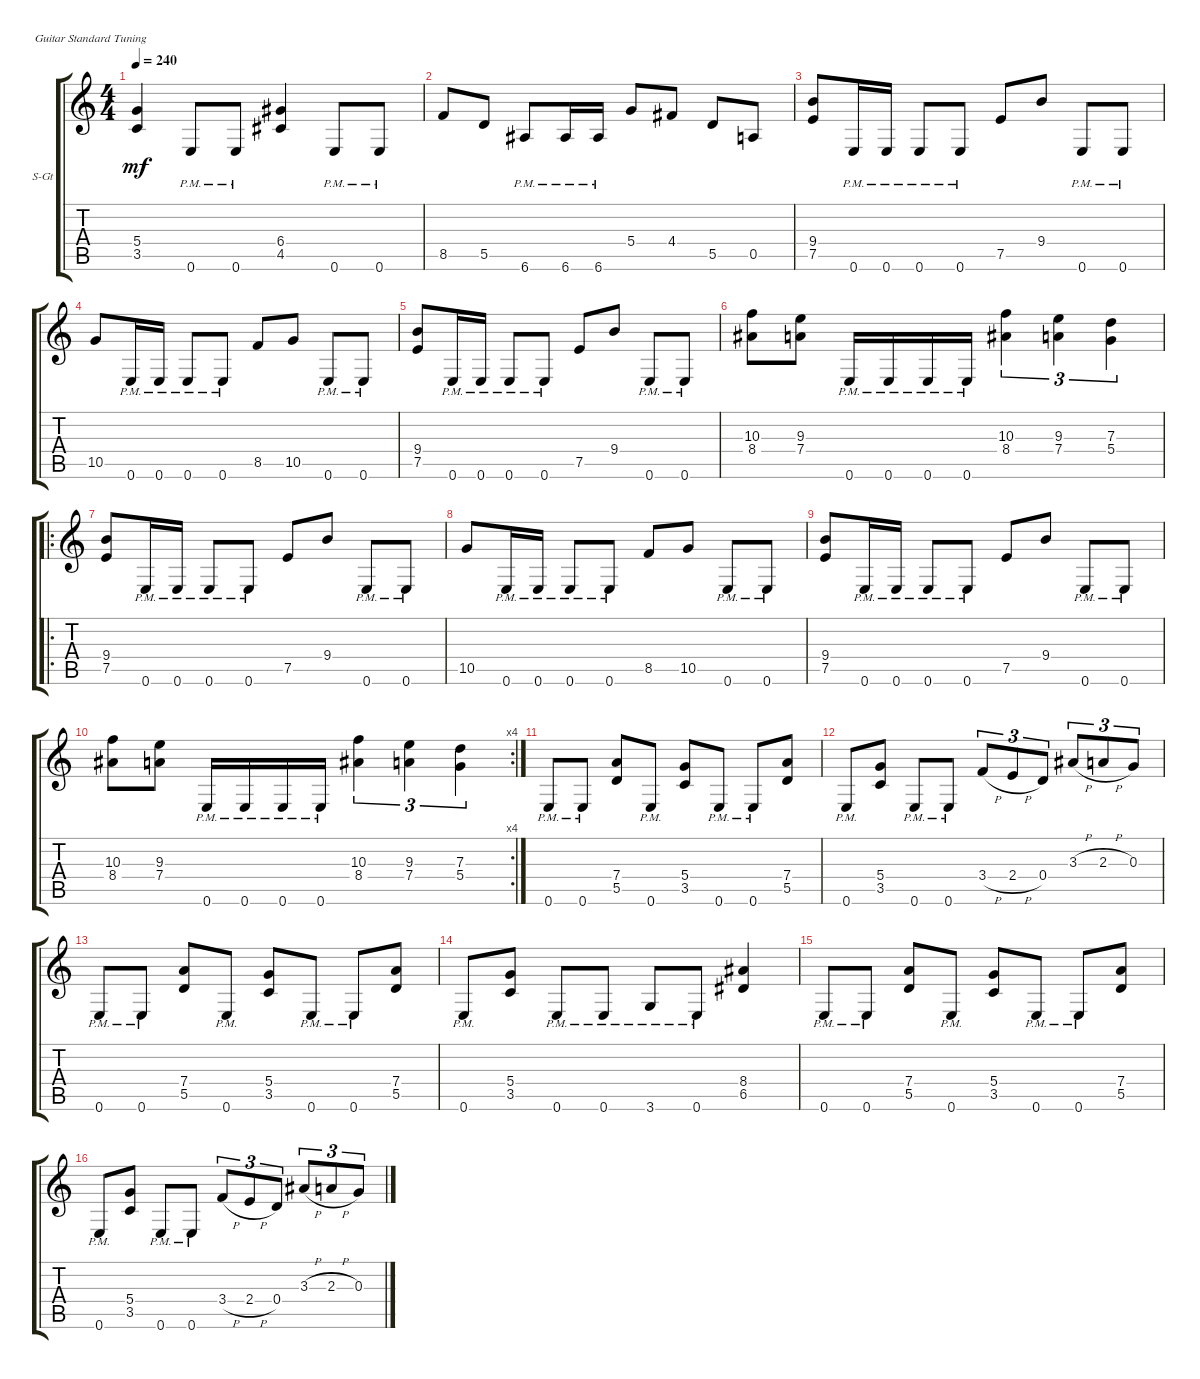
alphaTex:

\defaultSystemsLayout 4
\bracketExtendMode groupsimilarinstruments
\firstSystemTrackNameOrientation horizontal
\otherSystemsTrackNameOrientation horizontal
\track ("Steel Guitar" "S-Gt") {instrument acousticguitarsteel}
\staff {score tabs}
\tuning (E4 B3 G3 D3 A2 E2)
\ts (4 4)
\tempo 240
\clef g2
\ks c
(3.5 5.4).4{dy mf} 0.6{pm}.8 0.6{pm}.8 (4.5 6.4).4 0.6{pm}.8 0.6{pm}.8 |
8.5.8 5.5.8 6.6{pm}.8 6.6{pm}.16 6.6{pm}.16 5.4.8 4.4.8 5.5.8 0.5.8 |
(7.5 9.4).8 0.6{pm}.16 0.6{pm}.16 0.6{pm}.8 0.6{pm}.8 7.5.8 9.4.8 0.6{pm}.8 0.6{pm}.8 |
10.5.8 0.6{pm}.16 0.6{pm}.16 0.6{pm}.8 0.6{pm}.8 8.5.8 10.5.8 0.6{pm}.8 0.6{pm}.8 |
(7.5 9.4).8 0.6{pm}.16 0.6{pm}.16 0.6{pm}.8 0.6{pm}.8 7.5.8 9.4.8 0.6{pm}.8 0.6{pm}.8 |
(8.4 10.3).8 (7.4 9.3).8 0.6{pm}.16 0.6{pm}.16 0.6{pm}.16 0.6{pm}.16 (8.4 10.3).4{tu (3 2)} (7.4 9.3).4{tu (3 2)} (5.4 7.3).4{tu (3 2)} |
\ro
(7.5 9.4).8 0.6{pm}.16 0.6{pm}.16 0.6{pm}.8 0.6{pm}.8 7.5.8 9.4.8 0.6{pm}.8 0.6{pm}.8 |
10.5.8 0.6{pm}.16 0.6{pm}.16 0.6{pm}.8 0.6{pm}.8 8.5.8 10.5.8 0.6{pm}.8 0.6{pm}.8 |
(7.5 9.4).8 0.6{pm}.16 0.6{pm}.16 0.6{pm}.8 0.6{pm}.8 7.5.8 9.4.8 0.6{pm}.8 0.6{pm}.8 |
\rc 4
(8.4 10.3).8 (7.4 9.3).8 0.6{pm}.16 0.6{pm}.16 0.6{pm}.16 0.6{pm}.16 (8.4 10.3).4{tu (3 2)} (7.4 9.3).4{tu (3 2)} (5.4 7.3).4{tu (3 2)} |
0.6{pm}.8 0.6{pm}.8 (5.5 7.4).8 0.6{pm}.8 (3.5 5.4).8 0.6{pm}.8 0.6{pm}.8 (5.5 7.4).8 |
0.6{pm}.8 (3.5 5.4).8 0.6{pm}.8 0.6{pm}.8 3.4{h}.8{tu (3 2)} 2.4{h}.8{tu (3 2)} 0.4.8{tu (3 2)} 3.3{h}.8{tu (3 2)} 2.3{h}.8{tu (3 2)} 0.3.8{tu (3 2)} |
0.6{pm}.8 0.6{pm}.8 (5.5 7.4).8 0.6{pm}.8 (3.5 5.4).8 0.6{pm}.8 0.6{pm}.8 (5.5 7.4).8 |
0.6{pm}.8 (3.5 5.4).8 0.6{pm}.8 0.6{pm}.8 3.6{pm}.8 0.6{pm}.8 (6.5 8.4).4 |
0.6{pm}.8 0.6{pm}.8 (5.5 7.4).8 0.6{pm}.8 (3.5 5.4).8 0.6{pm}.8 0.6{pm}.8 (5.5 7.4).8 |
0.6{pm}.8 (3.5 5.4).8 0.6{pm}.8 0.6{pm}.8 3.4{h}.8{tu (3 2)} 2.4{h}.8{tu (3 2)} 0.4.8{tu (3 2)} 3.3{h}.8{tu (3 2)} 2.3{h}.8{tu (3 2)} 0.3.8{tu (3 2)}
